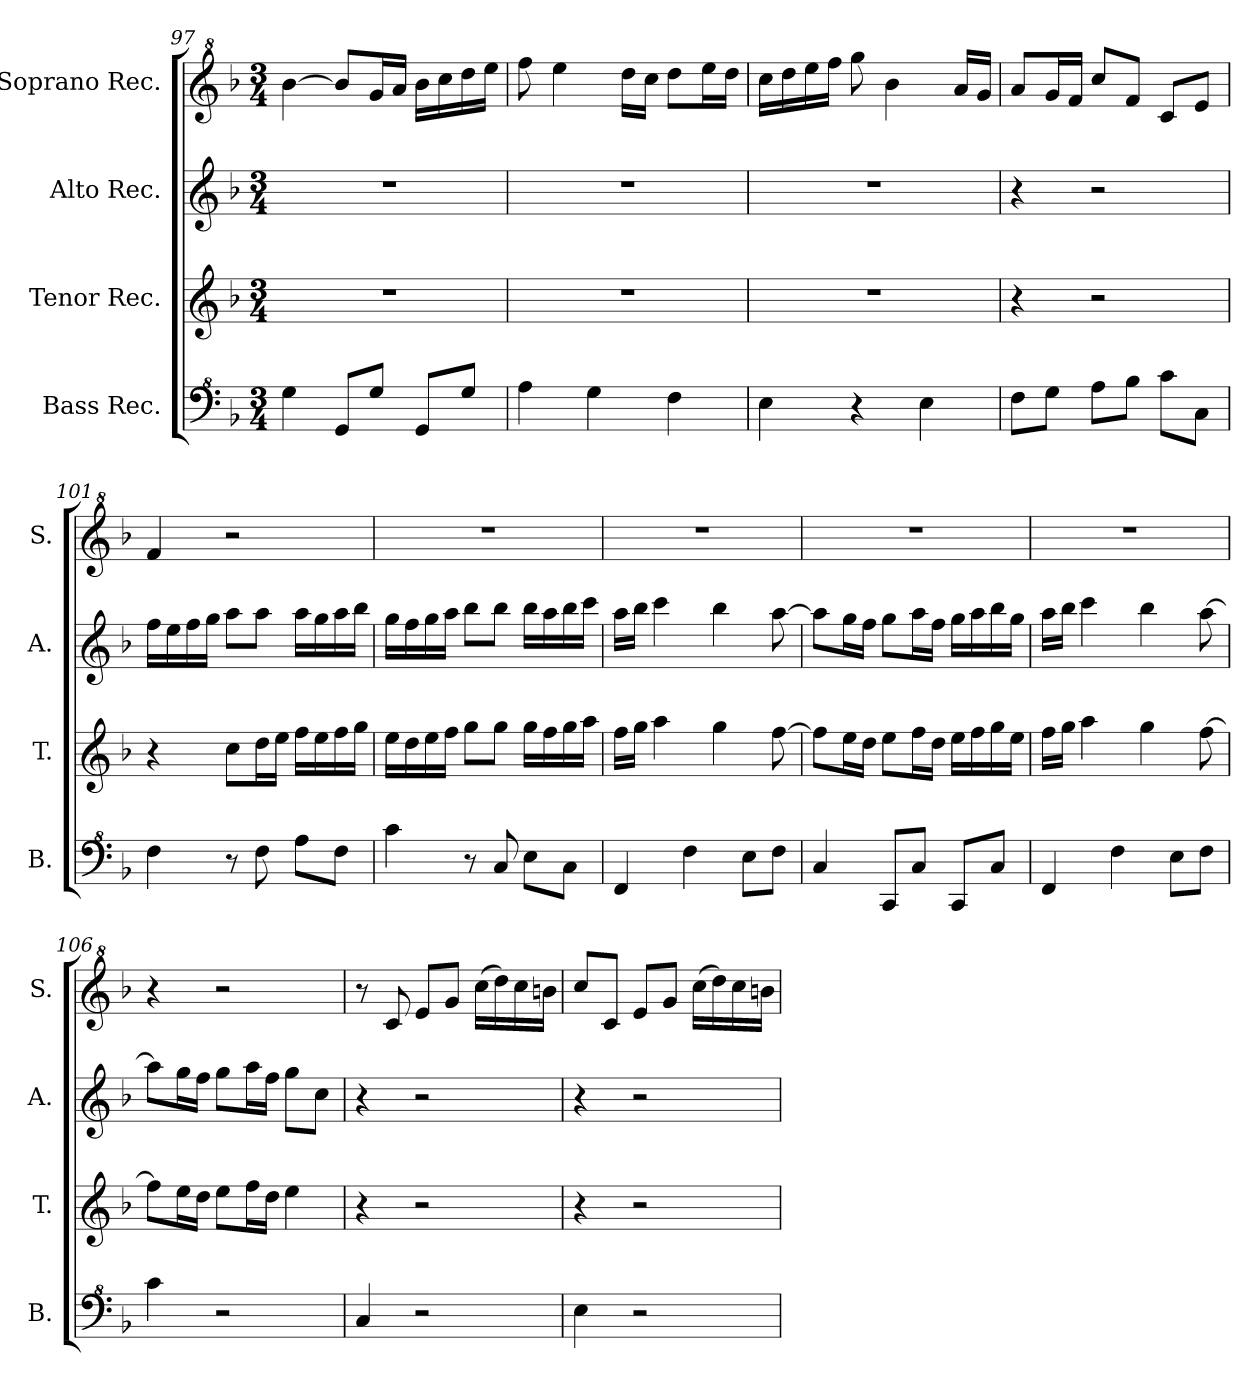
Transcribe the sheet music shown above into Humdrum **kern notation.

**kern	**kern	**kern	**kern
*part4	*part3	*part2	*part1
*staff4	*staff3	*staff2	*staff1
*I"Bass Rec.	*I"Tenor Rec.	*I"Alto Rec.	*I"Soprano Rec.
*I'B.	*I'T.	*I'A.	*I'S.
*clefF^4	*clefG2	*clefG2	*clefG^2
*k[b-]	*k[b-]	*k[b-]	*k[b-]
*M3/4	*M3/4	*M3/4	*M3/4
=97	=97	=97	=97
4g\	2.r	2.r	[4bb-\
8G/L	.	.	8bb-/L]
8g/J	.	.	16gg/L
.	.	.	16aa/JJ
8G/L	.	.	16bb-\LL
.	.	.	16ccc\
8g/J	.	.	16ddd\
.	.	.	16eee\JJ
=98	=98	=98	=98
4a\	2.r	2.r	8fff\
.	.	.	4eee\
4g\	.	.	.
.	.	.	16ddd\LL
.	.	.	16ccc\JJ
4f\	.	.	8ddd\L
.	.	.	16eee\L
.	.	.	16ddd\JJ
=99	=99	=99	=99
4e\	2.r	2.r	16ccc\LL
.	.	.	16ddd\
.	.	.	16eee\
.	.	.	16fff\JJ
4r	.	.	8ggg\
.	.	.	4bb-\
4e\	.	.	.
.	.	.	16aa/LL
.	.	.	16gg/JJ
=100	=100	=100	=100
8f\L	4r	4r	8aa/L
8g\J	.	.	16gg/L
.	.	.	16ff/JJ
8a\L	2r	2r	8ccc/L
8b-\J	.	.	8ff/J
8cc\L	.	.	8cc/L
8c\J	.	.	8ee/J
!!LO:LB:g=z
=101	=101	=101	=101
4f\	4r	16ff\LL	4ff/
.	.	16ee\	.
.	.	16ff\	.
.	.	16gg\JJ	.
8r	8cc\L	8aa\L	2r
8f\	16dd\L	8aa\J	.
.	16ee\JJ	.	.
8a\L	16ff\LL	16aa\LL	.
.	16ee\	16gg\	.
8f\J	16ff\	16aa\	.
.	16gg\JJ	16bb-\JJ	.
=102	=102	=102	=102
4cc\	16ee\LL	16gg\LL	2.r
.	16dd\	16ff\	.
.	16ee\	16gg\	.
.	16ff\JJ	16aa\JJ	.
8r	8gg\L	8bb-\L	.
8c/	8gg\J	8bb-\J	.
8e\L	16gg\LL	16bb-\LL	.
.	16ff\	16aa\	.
8c\J	16gg\	16bb-\	.
.	16aa\JJ	16ccc\JJ	.
=103	=103	=103	=103
4F/	16ff\LL	16aa\LL	2.r
.	16gg\JJ	16bb-\JJ	.
.	4aa\	4ccc\	.
4f\	.	.	.
.	4gg\	4bb-\	.
8e\L	.	.	.
8f\J	[8ff\	[8aa\	.
=104	=104	=104	=104
4c/	8ff\L]	8aa\L]	2.r
.	16ee\L	16gg\L	.
.	16dd\JJ	16ff\JJ	.
8C/L	8ee\L	8gg\L	.
8c/J	16ff\L	16aa\L	.
.	16dd\JJ	16ff\JJ	.
8C/L	16ee\LL	16gg\LL	.
.	16ff\	16aa\	.
8c/J	16gg\	16bb-\	.
.	16ee\JJ	16gg\JJ	.
=105	=105	=105	=105
4F/	16ff\LL	16aa\LL	2.r
.	16gg\JJ	16bb-\JJ	.
.	4aa\	4ccc\	.
4f\	.	.	.
.	4gg\	4bb-\	.
8e\L	.	.	.
8f\J	[8ff\	[8aa\	.
=106	=106	=106	=106
4cc\	8ff\L]	8aa\L]	4r
.	16ee\L	16gg\L	.
.	16dd\JJ	16ff\JJ	.
2r	8ee\L	8gg\L	2r
.	16ff\L	16aa\L	.
.	16dd\JJ	16ff\JJ	.
.	4ee\	8gg\L	.
.	.	8cc\J	.
=107	=107	=107	=107
4c/	4r	4r	8r
.	.	.	8cc/
2r	2r	2r	8ee/L
.	.	.	8gg/J
.	.	.	(16ccc\LL
.	.	.	16ddd\)
.	.	.	16ccc\
.	.	.	16bbn\JJ
=108	=108	=108	=108
4e\	4r	4r	8ccc/L
.	.	.	8cc/J
2r	2r	2r	8ee/L
.	.	.	8gg/J
.	.	.	(16ccc\LL
.	.	.	16ddd\)
.	.	.	16ccc\
.	.	.	16bbn\JJ
=	=	=	=
*-	*-	*-	*-
